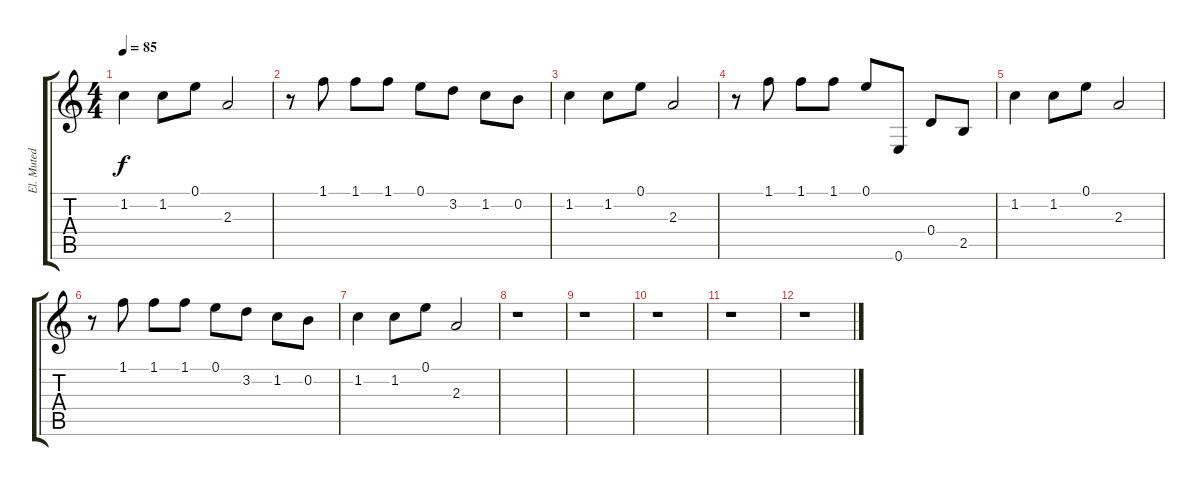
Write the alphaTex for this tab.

\track ("El. Muted Solo" "El. Muted ") {instrument electricguitarmuted}
\staff {score tabs}
\tuning (E4 B3 G3 D3 A2 E2) {hide}
\ts (4 4)
\tempo 85
\clef g2
\ks c
1.2.4{dy f} 1.2.8 0.1.8 2.3.2 |
r.8 1.1.8 1.1.8 1.1.8 0.1.8 3.2.8 1.2.8 0.2.8 |
1.2.4 1.2.8 0.1.8 2.3.2 |
r.8 1.1.8 1.1.8 1.1.8 0.1.8 0.6.8 0.4.8 2.5.8 |
1.2.4 1.2.8 0.1.8 2.3.2 |
r.8 1.1.8 1.1.8 1.1.8 0.1.8 3.2.8 1.2.8 0.2.8 |
1.2.4 1.2.8 0.1.8 2.3.2 |
r.1 |
r.1 |
r.1 |
r.1 |
r.1
